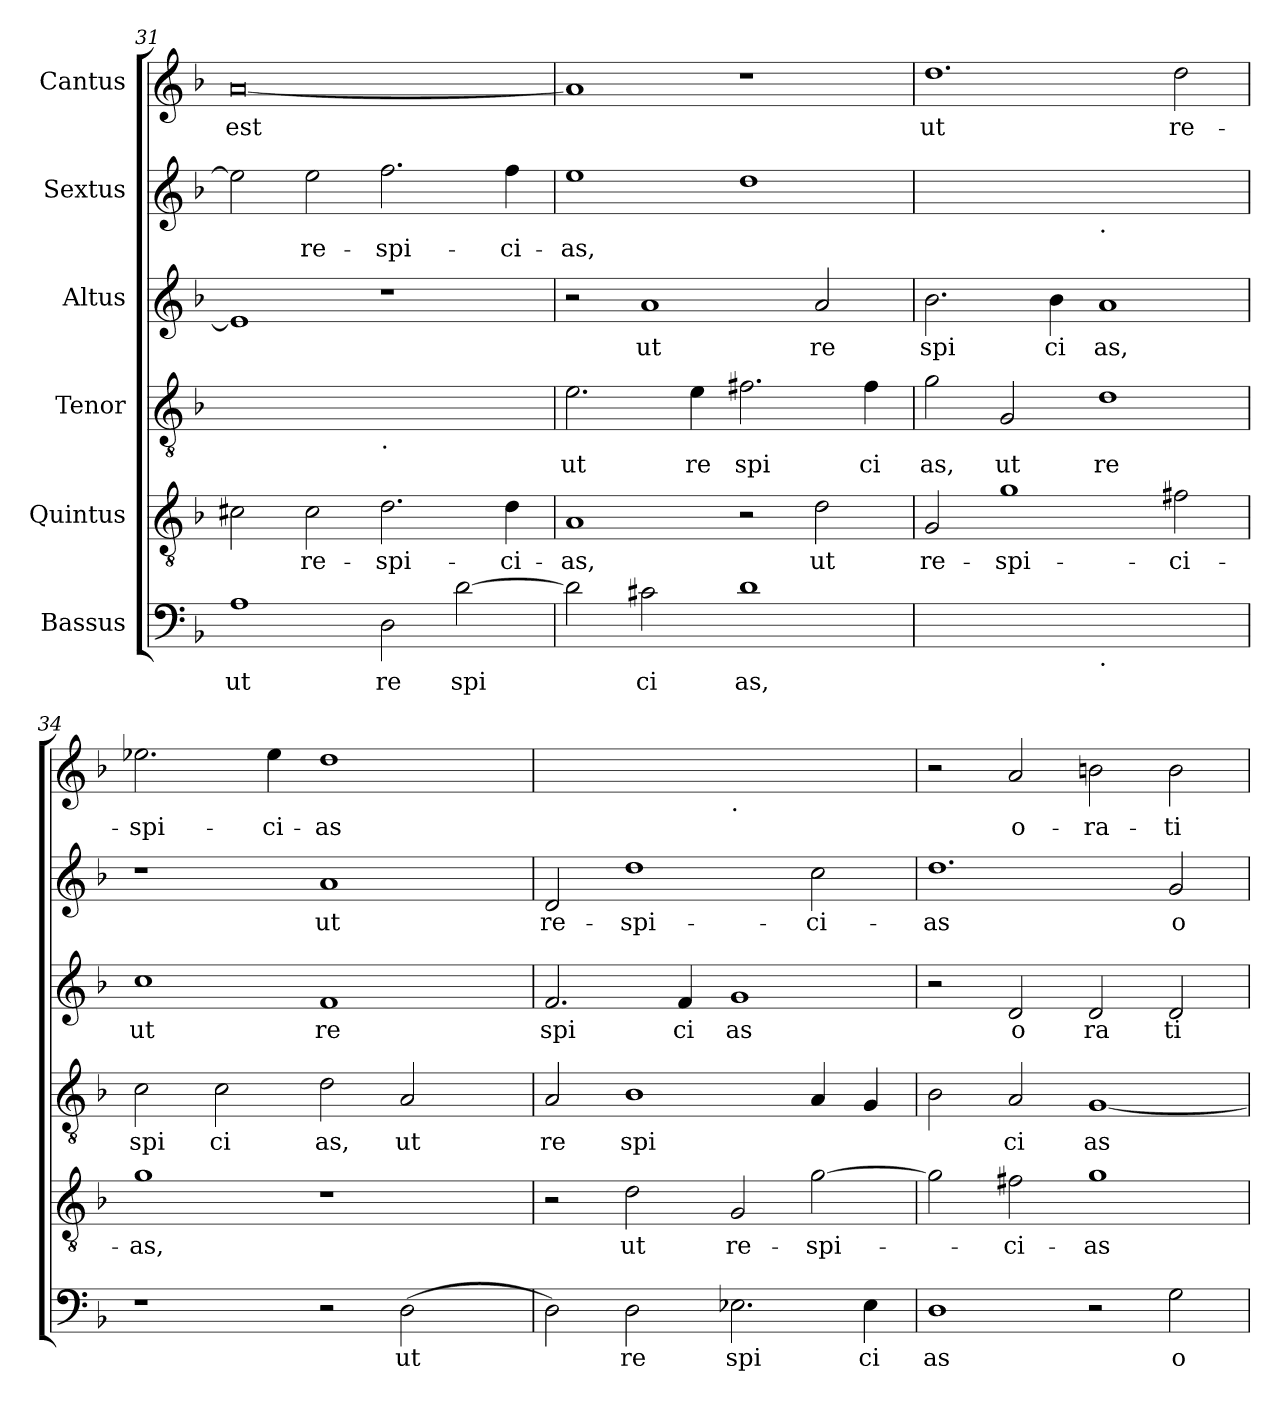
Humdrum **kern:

**kern	**text	**kern	**text	**kern	**text	**kern	**text	**kern	**text	**kern	**text
*part6	*part6	*part5	*part5	*part4	*part4	*part3	*part3	*part2	*part2	*part1	*part1
*staff6	*staff6	*staff5	*staff5	*staff4	*staff4	*staff3	*staff3	*staff2	*staff2	*staff1	*staff1
*I"Bassus	*	*I"Quintus	*	*I"Tenor	*	*I"Altus	*	*I"Sextus	*	*I"Cantus	*
!!LO:PB:g=z
*clefF4	*	*clefGv2	*	*clefGv2	*	*clefG2	*	*clefG2	*	*clefG2	*
*k[b-]	*	*k[b-]	*	*k[b-]	*	*k[b-]	*	*k[b-]	*	*k[b-]	*
*F:	*	*F:	*	*F:	*	*F:	*	*F:	*	*F:	*
=31	=31	=31	=31	=31	=31	=31	=31	=31	=31	=31	=31
!	!LO:LY:b	!	!	!	!	!	!	!	!	!	!LO:LY:b
1A	ut	2c#X\	.	1ryy	.	1e]	.	2ee\]	.	[<0a	est
!	!	!	!LO:LY:b	!	!	!	!	!	!LO:LY:b	!	!
.	.	2c#\	re-	.	.	.	.	2ee\	re-	.	.
!	!	!	!	!LO:TX:b:t=.	!	!	!	!	!	!	!
!	!LO:LY:b	!	!LO:LY:b	!	!	!	!	!	!LO:LY:b	!	!
2D\	re	2.d\	-spi-	1ryy	.	1r	.	2.ff\	-spi-	.	.
!	!LO:LY:b	!	!	!	!	!	!	!	!	!	!
[>2d\	spi	.	.	.	.	.	.	.	.	.	.
!	!	!	!LO:LY:b	!	!	!	!	!	!LO:LY:b	!	!
.	.	4d\	-ci-	.	.	.	.	4ff\	-ci-	.	.
=32	=32	=32	=32	=32	=32	=32	=32	=32	=32	=32	=32
!	!	!	!LO:LY:b	!	!LO:LY:b	!	!	!	!LO:LY:b	!	!
2d\]	.	1A	-as,	2.e\	ut	2r	.	1ee	-as,	1a]	.
!	!LO:LY:b	!	!	!	!	!	!LO:LY:b	!	!	!	!
2c#X\	ci	.	.	.	.	1a	ut	.	.	.	.
!	!	!	!	!	!LO:LY:b	!	!	!	!	!	!
.	.	.	.	4e\	re	.	.	.	.	.	.
!	!LO:LY:b	!	!	!	!LO:LY:b	!	!	!	!	!	!
1d	as,	2r	.	2.f#X\	spi	.	.	1dd	.	1r	.
!	!	!	!LO:LY:b	!	!	!	!LO:LY:b	!	!	!	!
.	.	2d\	ut	.	.	2a/	re	.	.	.	.
!	!	!	!	!	!LO:LY:b	!	!	!	!	!	!
.	.	.	.	4f#\	ci	.	.	.	.	.	.
=33	=33	=33	=33	=33	=33	=33	=33	=33	=33	=33	=33
!	!	!	!LO:LY:b	!	!LO:LY:b	!	!LO:LY:b	!	!	!	!LO:LY:b
1ryy	.	2G/	re-	2g\	as,	2.b-\	spi	1ryy	.	1.dd	ut
!	!	!	!LO:LY:b	!	!LO:LY:b	!	!	!	!	!	!
.	.	1g	-spi-	2G/	ut	.	.	.	.	.	.
!	!	!	!	!	!	!	!LO:LY:b	!	!	!	!
.	.	.	.	.	.	4b-\	ci	.	.	.	.
!	!	!	!	!	!	!	!	!LO:TX:b:t=.	!	!	!
!LO:TX:b:t=.	!	!	!	!	!	!	!	!	!	!	!
!	!	!	!	!	!LO:LY:b	!	!LO:LY:b	!	!	!	!
1ryy	.	.	.	1d	re	1a	as,	1ryy	.	.	.
!	!	!	!LO:LY:b	!	!	!	!	!	!	!	!LO:LY:b
.	.	2f#X\	-ci-	.	.	.	.	.	.	2dd\	re-
=34	=34	=34	=34	=34	=34	=34	=34	=34	=34	=34	=34
!	!	!	!LO:LY:b	!	!LO:LY:b	!	!LO:LY:b	!	!	!	!LO:LY:b
1r	.	1g	-as,	2c\	spi	1cc	ut	1r	.	2.ee-X\	-spi-
!	!	!	!	!	!LO:LY:b	!	!	!	!	!	!
.	.	.	.	2c\	ci	.	.	.	.	.	.
!	!	!	!	!	!	!	!	!	!	!	!LO:LY:b
.	.	.	.	.	.	.	.	.	.	4ee-\	-ci-
!	!	!	!	!	!LO:LY:b	!	!LO:LY:b	!	!LO:LY:b	!	!LO:LY:b
2r	.	1r	.	2d\	as,	1f	re	1a	ut	1dd	-as
!	!LO:LY:b	!	!	!	!LO:LY:b	!	!	!	!	!	!
(>2D\	ut	.	.	2A/	ut	.	.	.	.	.	.
4ryy	.	4ryy	.	4ryy	.	4ryy	.	4ryy	.	4ryy	.
=35	=35	=35	=35	=35	=35	=35	=35	=35	=35	=35	=35
!	!	!	!	!	!LO:LY:b	!	!LO:LY:b	!	!LO:LY:b	!	!
2D\)	.	2r	.	2A/	re	2.f/	spi	2d/	re-	1ryy	.
!	!LO:LY:b	!	!LO:LY:b	!	!LO:LY:b	!	!	!	!LO:LY:b	!	!
2D\	re	2d\	ut	1B-	spi	.	.	1dd	-spi-	.	.
!	!	!	!	!	!	!	!LO:LY:b	!	!	!	!
.	.	.	.	.	.	4f/	ci	.	.	.	.
!	!	!	!	!	!	!	!	!	!	!LO:TX:b:t=.	!
!	!LO:LY:b	!	!LO:LY:b	!	!	!	!LO:LY:b	!	!	!	!
2.E-X\	spi	2G/	re-	.	.	1g	as	.	.	1ryy	.
!	!	!	!LO:LY:b	!	!	!	!	!	!LO:LY:b	!	!
.	.	[>2g\	-spi-	4A/	.	.	.	2cc\	-ci-	.	.
!	!LO:LY:b	!	!	!	!	!	!	!	!	!	!
4E-\	ci	.	.	4G/	.	.	.	.	.	.	.
=36	=36	=36	=36	=36	=36	=36	=36	=36	=36	=36	=36
!	!LO:LY:b	!	!	!	!	!	!	!	!LO:LY:b	!	!
1D	as	2g\]	.	2B-\	.	2r	.	1.dd	-as	2r	.
!	!	!	!LO:LY:b	!	!LO:LY:b	!	!LO:LY:b	!	!	!	!LO:LY:b
.	.	2f#X\	-ci-	2A/	ci	2d/	o	.	.	2a/	o-
!	!	!	!LO:LY:b	!	!LO:LY:b	!	!LO:LY:b	!	!	!	!LO:LY:b
2r	.	1g	-as	[>1G	as	2d/	ra	.	.	2bn\	-ra-
!	!LO:LY:b	!	!	!	!	!	!LO:LY:b	!	!LO:LY:b	!	!LO:LY:b
2G\	o	.	.	.	.	2d/	ti	2g/	o-	2b\	-ti-
=	=	=	=	=	=	=	=	=	=	=	=
*-	*-	*-	*-	*-	*-	*-	*-	*-	*-	*-	*-
